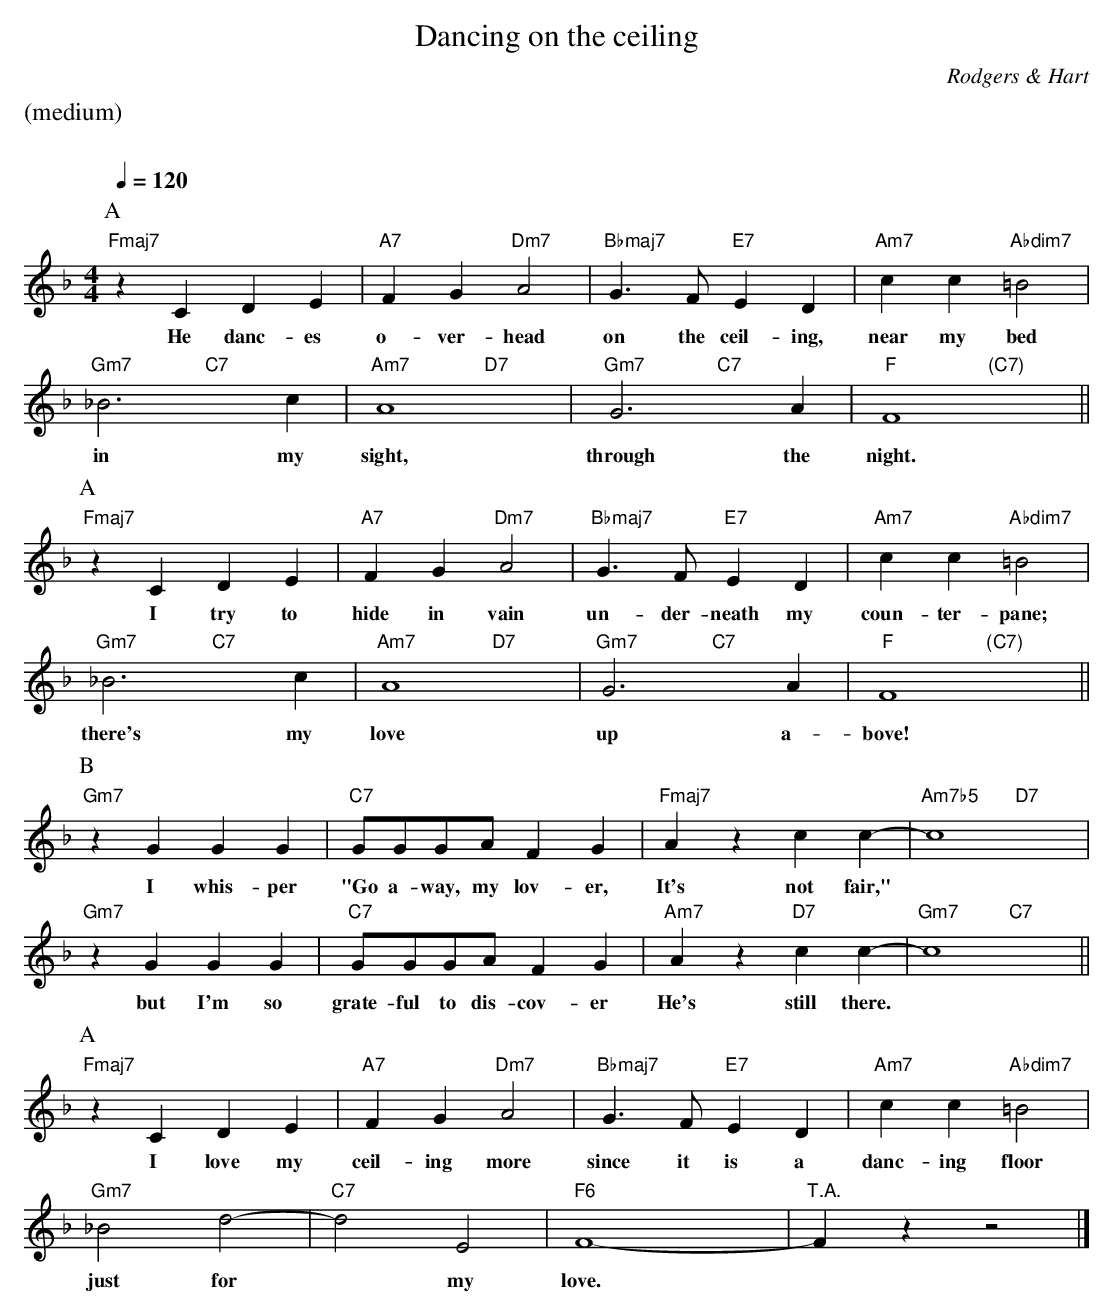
X:1
T: Dancing on the ceiling
M:4/4
L:1/4
C:Rodgers & Hart
Q:1/4=120
%%staves (chords melody)
K:F
%%text (medium)
%%vskip 20
P: A
V:chords
"Fmaj7"x2 x2 | "A7"x2 "Dm7"x2 | "Bbmaj7"x2 "E7"x2 | "Am7"x2 "Abdim7"x2 |
"Gm7"x2 "C7"x2 | "Am7"x2 "D7"x2 | "Gm7"x2 "C7"x2 | "F"x2 "(C7)"x2 ||
V:melody
zCDE | FGA2 | G>FED | cc=B2 |
w:He danc-es o-ver-head on the ceil-ing, near my bed
_B3c | A4 | G3A | F4 ||
w:in my sight, through the night.
P: A
V:chords
"Fmaj7"x2 x2 | "A7"x2 "Dm7"x2 | "Bbmaj7"x2 "E7"x2 | "Am7"x2 "Abdim7"x2 |
"Gm7"x2 "C7"x2 | "Am7"x2 "D7"x2 | "Gm7"x2 "C7"x2 | "F"x2 "(C7)"x2 ||
V:melody
zCDE | FGA2 | G>FED | cc=B2 |
w:I try to hide in vain un-der-neath my coun-ter-pane;
_B3c | A4 | G3A | F4 ||
w:there's my love up a-bove!
P: B
V:chords
"Gm7"x2 x2 | "C7"x2 x2 | "Fmaj7"x2 x2 | "Am7b5"x2 "D7"x2 |
"Gm7"x2 x2 | "C7"x2 x2 | "Am7"x2 "D7"x2 | "Gm7"x2 "C7"x2 ||
V:melody
zGGG | G/G/G/A/ FG | Azcc- | c4 |
w:I whis-per "Go a-way, my lov-er, It's not fair,"*
zGGG | G/G/G/A/ FG | Azcc- | c4 |
w:but I'm so grate-ful to dis-cov-er He's still there.*
P: A
V:chords
"Fmaj7"x2 x2 | "A7"x2 "Dm7"x2 | "Bbmaj7"x2 "E7"x2 | "Am7"x2 "Abdim7"x2 |
"Gm7"x2 x2 | "C7"x2 x2 | "F6"x2 x2 | "T.A."x2 x2 |]
V:melody
zCDE | FGA2 | G>FED | cc=B2 |
w:I love my ceil-ing more since it is a danc-ing floor
_B2d2- | d2E2 | F4- | Fzz2 |]
w:just for* my love.*
